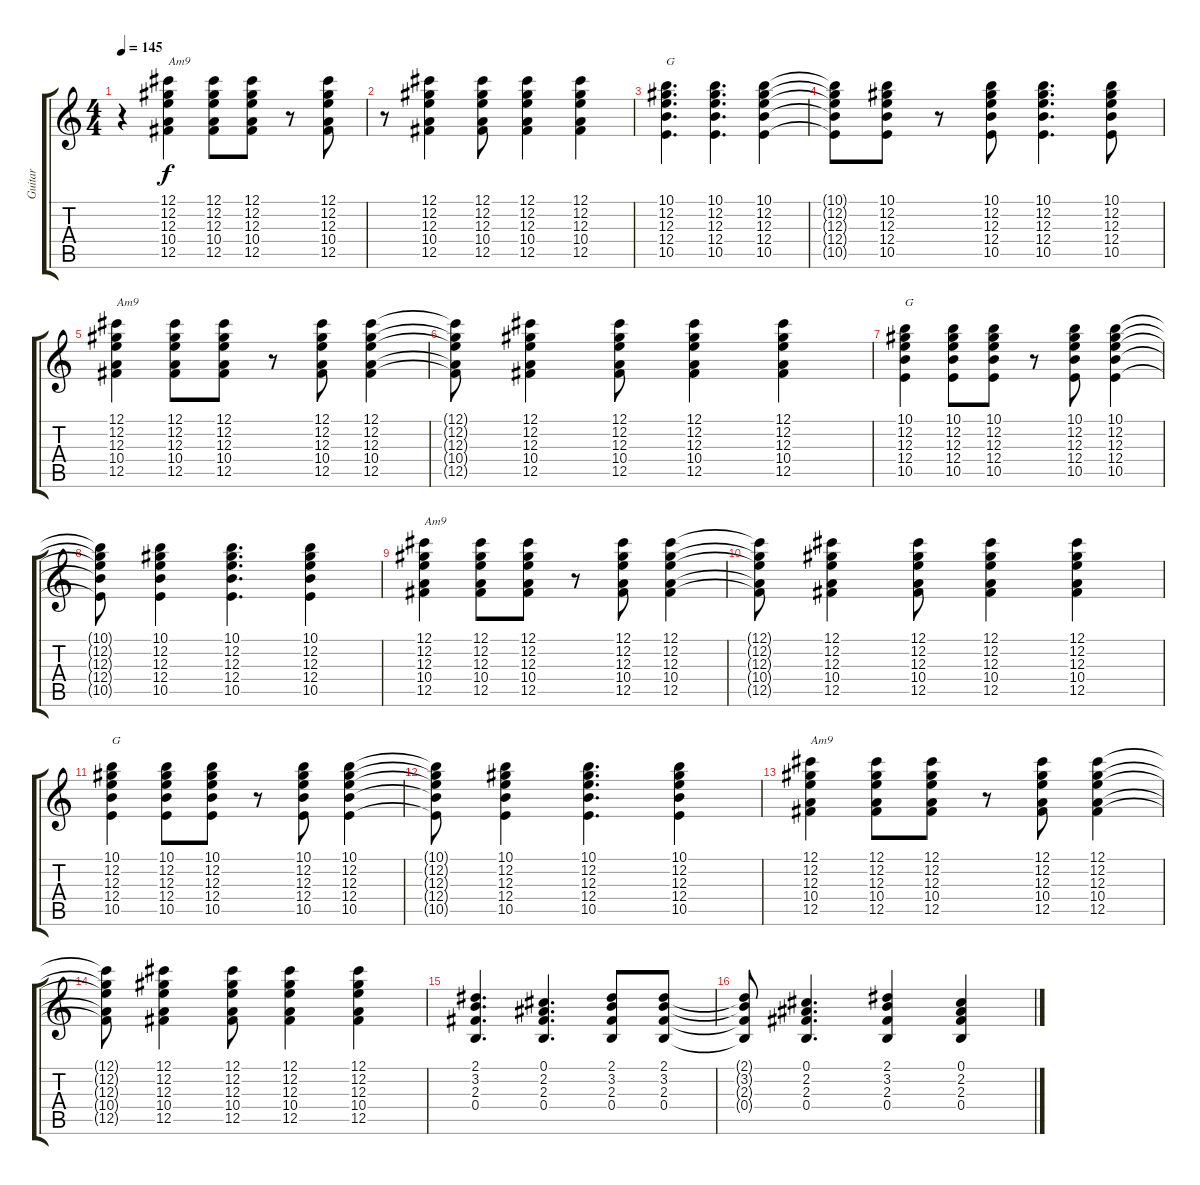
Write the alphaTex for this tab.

\track ("Guitar" "Guitar") {instrument distortionguitar}
\staff {score tabs}
\tuning (Db4 Ab3 E3 B2 Gb2 Db2) {hide}
\ts (4 4)
\tempo 145
\clef g2
\ks c
r.4{dy f} (12.1 12.2 12.3 10.4 12.5).4{txt "Am9" instrument acousticguitarnylon} (12.1 12.2 12.3 10.4 12.5).8 (12.1 12.2 12.3 10.4 12.5).8 r.8 (12.1 12.2 12.3 10.4 12.5).8 |
r.8 (12.1 12.2 12.3 10.4 12.5).4 (12.1 12.2 12.3 10.4 12.5).8 (12.1 12.2 12.3 10.4 12.5).4 (12.1 12.2 12.3 10.4 12.5).4 |
(10.1 12.2 12.3 12.4 10.5).4{d txt "G"} (10.1 12.2 12.3 12.4 10.5).4{d} (10.1 12.2 12.3 12.4 10.5).4 |
(10.1{t} 12.2{t} 12.3{t} 12.4{t} 10.5{t}).8 (10.1 12.2 12.3 12.4 10.5).8 r.8 (10.1 12.2 12.3 12.4 10.5).8 (10.1 12.2 12.3 12.4 10.5).4{d} (10.1 12.2 12.3 12.4 10.5).8 |
(12.1 12.2 12.3 10.4 12.5).4{txt "Am9"} (12.1 12.2 12.3 10.4 12.5).8 (12.1 12.2 12.3 10.4 12.5).8 r.8 (12.1 12.2 12.3 10.4 12.5).8 (12.1 12.2 12.3 10.4 12.5).4 |
(12.1{t} 12.2{t} 12.3{t} 10.4{t} 12.5{t}).8 (12.1 12.2 12.3 10.4 12.5).4 (12.1 12.2 12.3 10.4 12.5).8 (12.1 12.2 12.3 10.4 12.5).4 (12.1 12.2 12.3 10.4 12.5).4 |
(10.1 12.2 12.3 12.4 10.5).4{txt "G"} (10.1 12.2 12.3 12.4 10.5).8 (10.1 12.2 12.3 12.4 10.5).8 r.8 (10.1 12.2 12.3 12.4 10.5).8 (10.1 12.2 12.3 12.4 10.5).4 |
(10.1{t} 12.2{t} 12.3{t} 12.4{t} 10.5{t}).8 (10.1 12.2 12.3 12.4 10.5).4 (10.1 12.2 12.3 12.4 10.5).4{d} (10.1 12.2 12.3 12.4 10.5).4 |
(12.1 12.2 12.3 10.4 12.5).4{txt "Am9"} (12.1 12.2 12.3 10.4 12.5).8 (12.1 12.2 12.3 10.4 12.5).8 r.8 (12.1 12.2 12.3 10.4 12.5).8 (12.1 12.2 12.3 10.4 12.5).4 |
(12.1{t} 12.2{t} 12.3{t} 10.4{t} 12.5{t}).8 (12.1 12.2 12.3 10.4 12.5).4 (12.1 12.2 12.3 10.4 12.5).8 (12.1 12.2 12.3 10.4 12.5).4 (12.1 12.2 12.3 10.4 12.5).4 |
(10.1 12.2 12.3 12.4 10.5).4{txt "G"} (10.1 12.2 12.3 12.4 10.5).8 (10.1 12.2 12.3 12.4 10.5).8 r.8 (10.1 12.2 12.3 12.4 10.5).8 (10.1 12.2 12.3 12.4 10.5).4 |
(10.1{t} 12.2{t} 12.3{t} 12.4{t} 10.5{t}).8 (10.1 12.2 12.3 12.4 10.5).4 (10.1 12.2 12.3 12.4 10.5).4{d} (10.1 12.2 12.3 12.4 10.5).4 |
(12.1 12.2 12.3 10.4 12.5).4{txt "Am9"} (12.1 12.2 12.3 10.4 12.5).8 (12.1 12.2 12.3 10.4 12.5).8 r.8 (12.1 12.2 12.3 10.4 12.5).8 (12.1 12.2 12.3 10.4 12.5).4 |
(12.1{t} 12.2{t} 12.3{t} 10.4{t} 12.5{t}).8 (12.1 12.2 12.3 10.4 12.5).4 (12.1 12.2 12.3 10.4 12.5).8 (12.1 12.2 12.3 10.4 12.5).4 (12.1 12.2 12.3 10.4 12.5).4 |
(2.1 3.2 2.3 0.4).4{d instrument distortionguitar} (0.1 2.2 2.3 0.4).4{d} (2.1 3.2 2.3 0.4).8 (2.1 3.2 2.3 0.4).8 |
(2.1{t} 3.2{t} 2.3{t} 0.4{t}).8 (0.1 2.2 2.3 0.4).4{d} (2.1 3.2 2.3 0.4).4 (0.1 2.2 2.3 0.4).4
